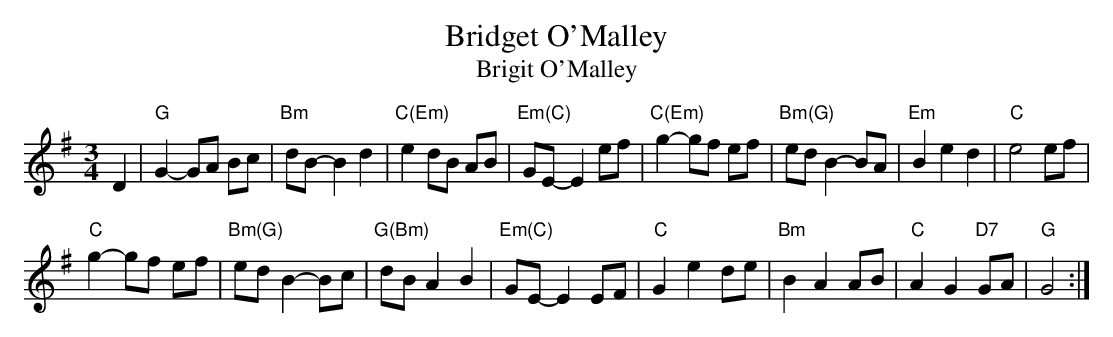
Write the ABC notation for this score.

X:1
T: Bridget O'Malley
T: Brigit O'Malley
M: 3/4
L: 1/8
K: G
D2 |\
"G"G2- GA Bc |  "Bm"dB- B2 d2 | "C(Em)"e2 dB AB | "Em(C)"GE- E2 ef |\
"C(Em)"g2- gf ef | "Bm(G)"ed B2- BA | "Em"B2 e2 d2 | "C"e4 ef |
"C"g2- gf ef | "Bm(G)"ed B2- Bc | "G(Bm)"dB A2 B2 | "Em(C)"GE- E2 EF |\
"C"G2  e2 de | "Bm"B2 A2 AB | "C"A2 G2 "D7"GA | "G"G4 :|
